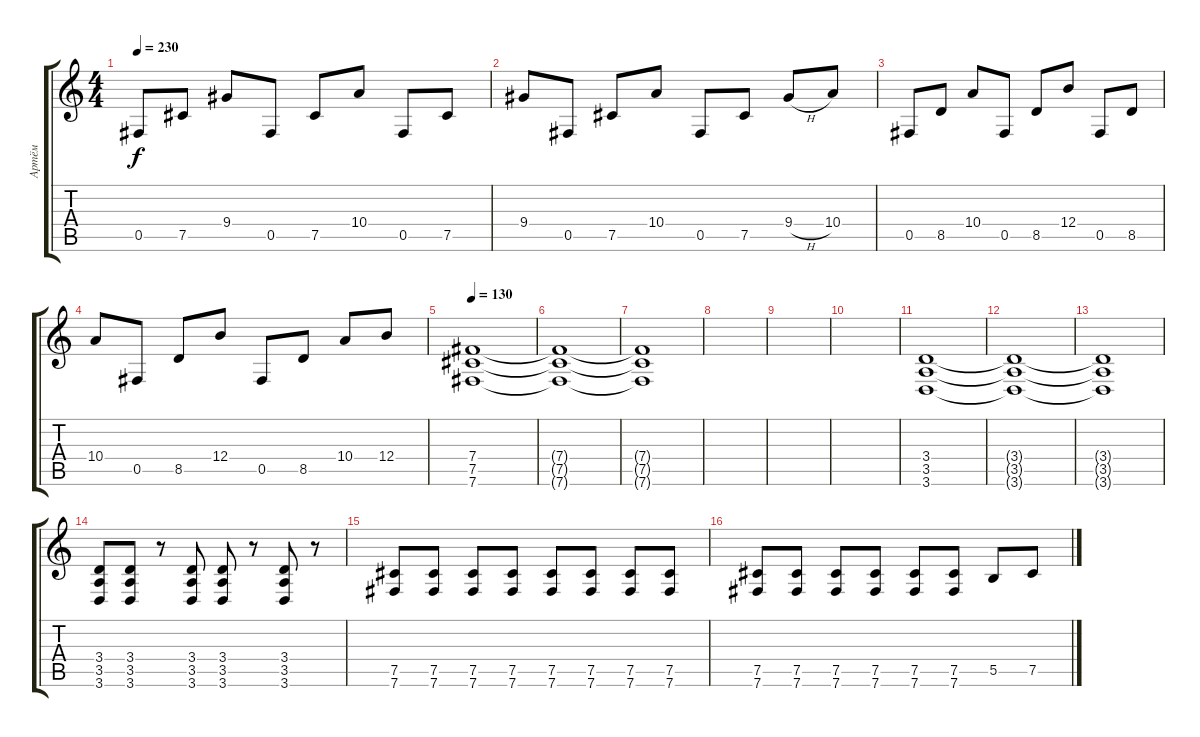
\track ("Артём" "Артём") {instrument distortionguitar}
\staff {score tabs}
\tuning (Db4 Ab3 E3 B2 Gb2 B1) {hide}
\ts (4 4)
\tempo 230
\clef g2
\ks c
0.5.8{dy f} 7.5.8 9.4.8 0.5.8 7.5.8 10.4.8 0.5.8 7.5.8 |
9.4.8 0.5.8 7.5.8 10.4.8 0.5.8 7.5.8 9.4{h}.8 10.4.8 |
0.5.8 8.5.8 10.4.8 0.5.8 8.5.8 12.4.8 0.5.8 8.5.8 |
10.4.8 0.5.8 8.5.8 12.4.8 0.5.8 8.5.8 10.4.8 12.4.8 |
\tempo 130
(7.4 7.5 7.6).1 |
(7.4{t} 7.5{t} 7.6{t}).1 |
(7.4{t} 7.5{t} 7.6{t}).1 |
|
|
|
(3.4 3.5 3.6).1 |
(3.4{t} 3.5{t} 3.6{t}).1 |
(3.4{t} 3.5{t} 3.6{t}).1 |
(3.4 3.5 3.6).8 (3.4 3.5 3.6).8 r.8 (3.4 3.5 3.6).8 (3.4 3.5 3.6).8 r.8 (3.4 3.5 3.6).8 r.8 |
(7.5 7.6).8 (7.5 7.6).8 (7.5 7.6).8 (7.5 7.6).8 (7.5 7.6).8 (7.5 7.6).8 (7.5 7.6).8 (7.5 7.6).8 |
(7.5 7.6).8 (7.5 7.6).8 (7.5 7.6).8 (7.5 7.6).8 (7.5 7.6).8 (7.5 7.6).8 5.5.8 7.5.8
